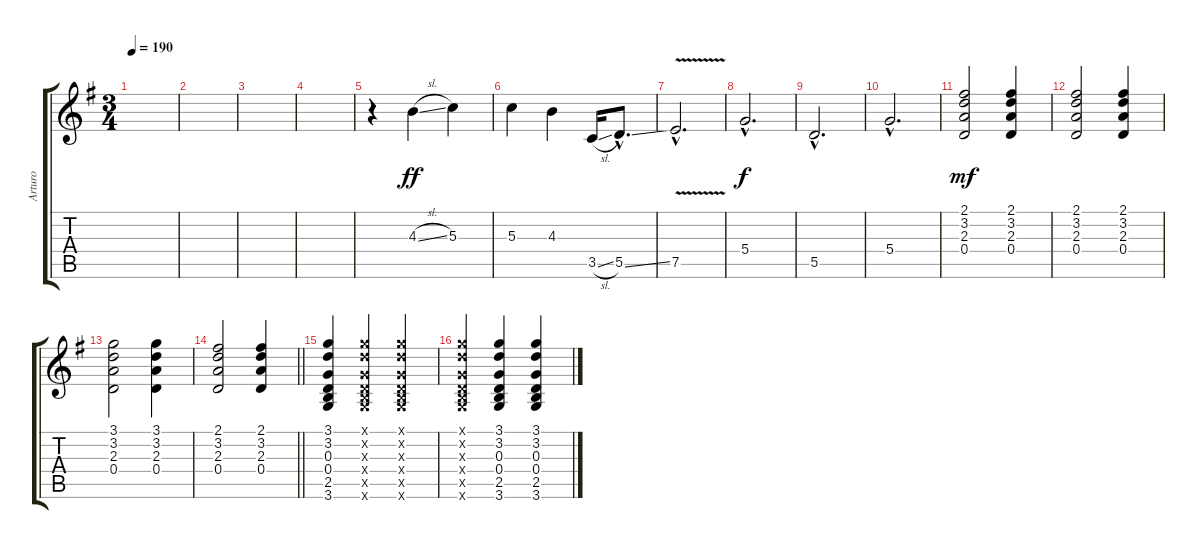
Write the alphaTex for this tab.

\track ("Arturo" "Arturo") {instrument acousticguitarsteel}
\staff {score tabs}
\tuning (E4 B3 G3 D3 A2 E2) {hide}
\ts (3 4)
\tempo 190
\clef g2
\ks g
|
|
|
|
r.4 4.3{sl}.4{dy ff} 5.3.4 |
5.3.4 4.3.4 3.5{sl}.16 5.5{ss hac}.8{d} |
7.5{v hac}.2{d} |
5.4{hac}.2{d dy f} |
5.5{hac}.2{d} |
5.4{hac}.2{d} |
(2.1 3.2 2.3 0.4).2{dy mf} (2.1 3.2 2.3 0.4).4 |
(2.1 3.2 2.3 0.4).2 (2.1 3.2 2.3 0.4).4 |
(3.1 3.2 2.3 0.4).2 (3.1 3.2 2.3 0.4).4 |
\barLineRight lightlight
(2.1 3.2 2.3 0.4).2 (2.1 3.2 2.3 0.4).4 |
(3.1 3.2 0.3 0.4 2.5 3.6).4 (3.1{x} 3.2{x} 0.3{x} 0.4{x} 2.5{x} 3.6{x}).4 (3.1{x} 3.2{x} 0.3{x} 0.4{x} 2.5{x} 3.6{x}).4 |
(3.1{x} 3.2{x} 0.3{x} 0.4{x} 2.5{x} 3.6{x}).4 (3.1 3.2 0.3 0.4 2.5 3.6).4 (3.1 3.2 0.3 0.4 2.5 3.6).4
